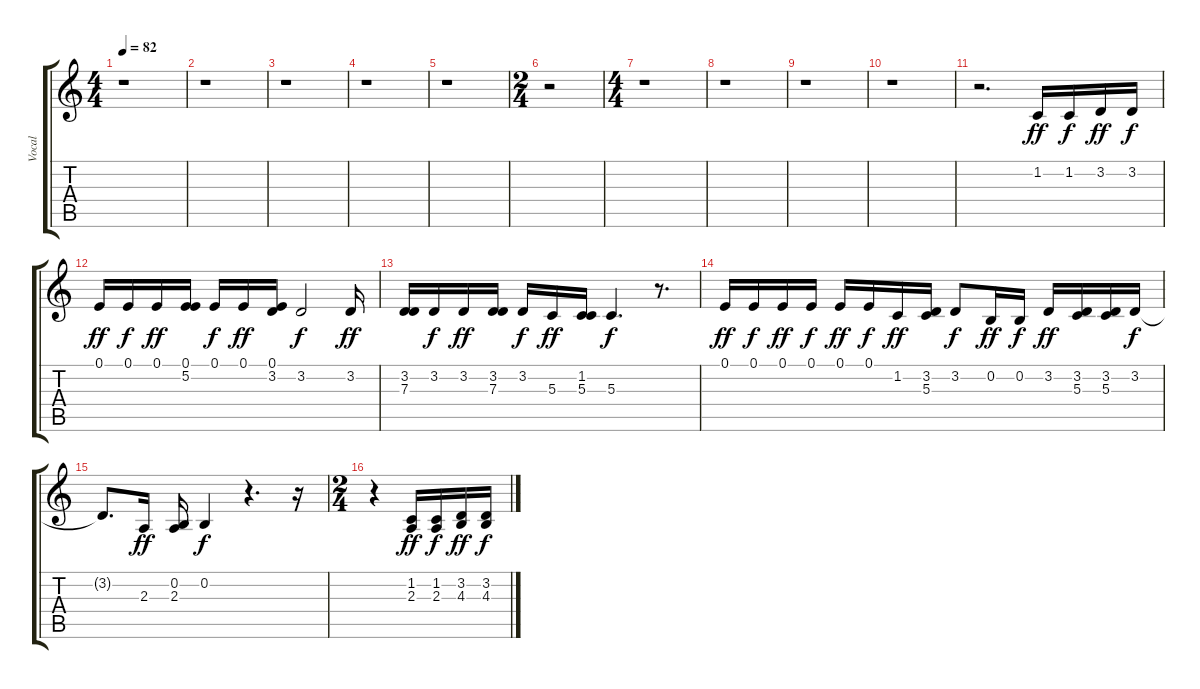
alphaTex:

\track ("Vocal" "Vocal") {instrument fx5brightness}
\staff {score tabs}
\tuning (E4 B3 G3 D3 A2 E2) {hide}
\ts (4 4)
\tempo 82
\clef g2
\ks c
r.1{dy ff instrument fx5brightness} |
r.1 |
r.1 |
r.1 |
r.1 |
\ts (2 4)
r.2 |
\ts (4 4)
r.1 |
r.1 |
r.1 |
r.1 |
r.2{d} 1.2.16 1.2.16{dy f} 3.2.16{dy ff} 3.2.16{dy f} |
0.1.16{dy ff} 0.1.16{dy f} 0.1.16{dy ff} (0.1 5.2).16 0.1.16{dy f} 0.1.16{dy ff} (0.1 3.2).16 3.2.2{dy f} 3.2.16{dy ff} |
(3.2 7.3).16 3.2.16{dy f} 3.2.16{dy ff} (3.2 7.3).16 3.2.16{dy f} 5.3.16{dy ff} (1.2 5.3).16 5.3.4{d dy f} r.8{d} |
0.1.16{dy ff} 0.1.16{dy f} 0.1.16{dy ff} 0.1.16{dy f} 0.1.16{dy ff} 0.1.16{dy f} 1.2.16{dy ff} (3.2 5.3).16 3.2.8{dy f} 0.2.16{dy ff} 0.2.16{dy f} 3.2.16{dy ff} (3.2 5.3).16 (3.2 5.3).16 3.2.16{dy f} |
3.2{t}.8{d} 2.3.16{dy ff} (0.2 2.3).16 0.2.4{dy f} r.4{d} r.16 |
\ts (2 4)
r.4 (1.2 2.3).16{dy ff} (1.2 2.3).16{dy f} (3.2 4.3).16{dy ff} (3.2 4.3).16{dy f}
